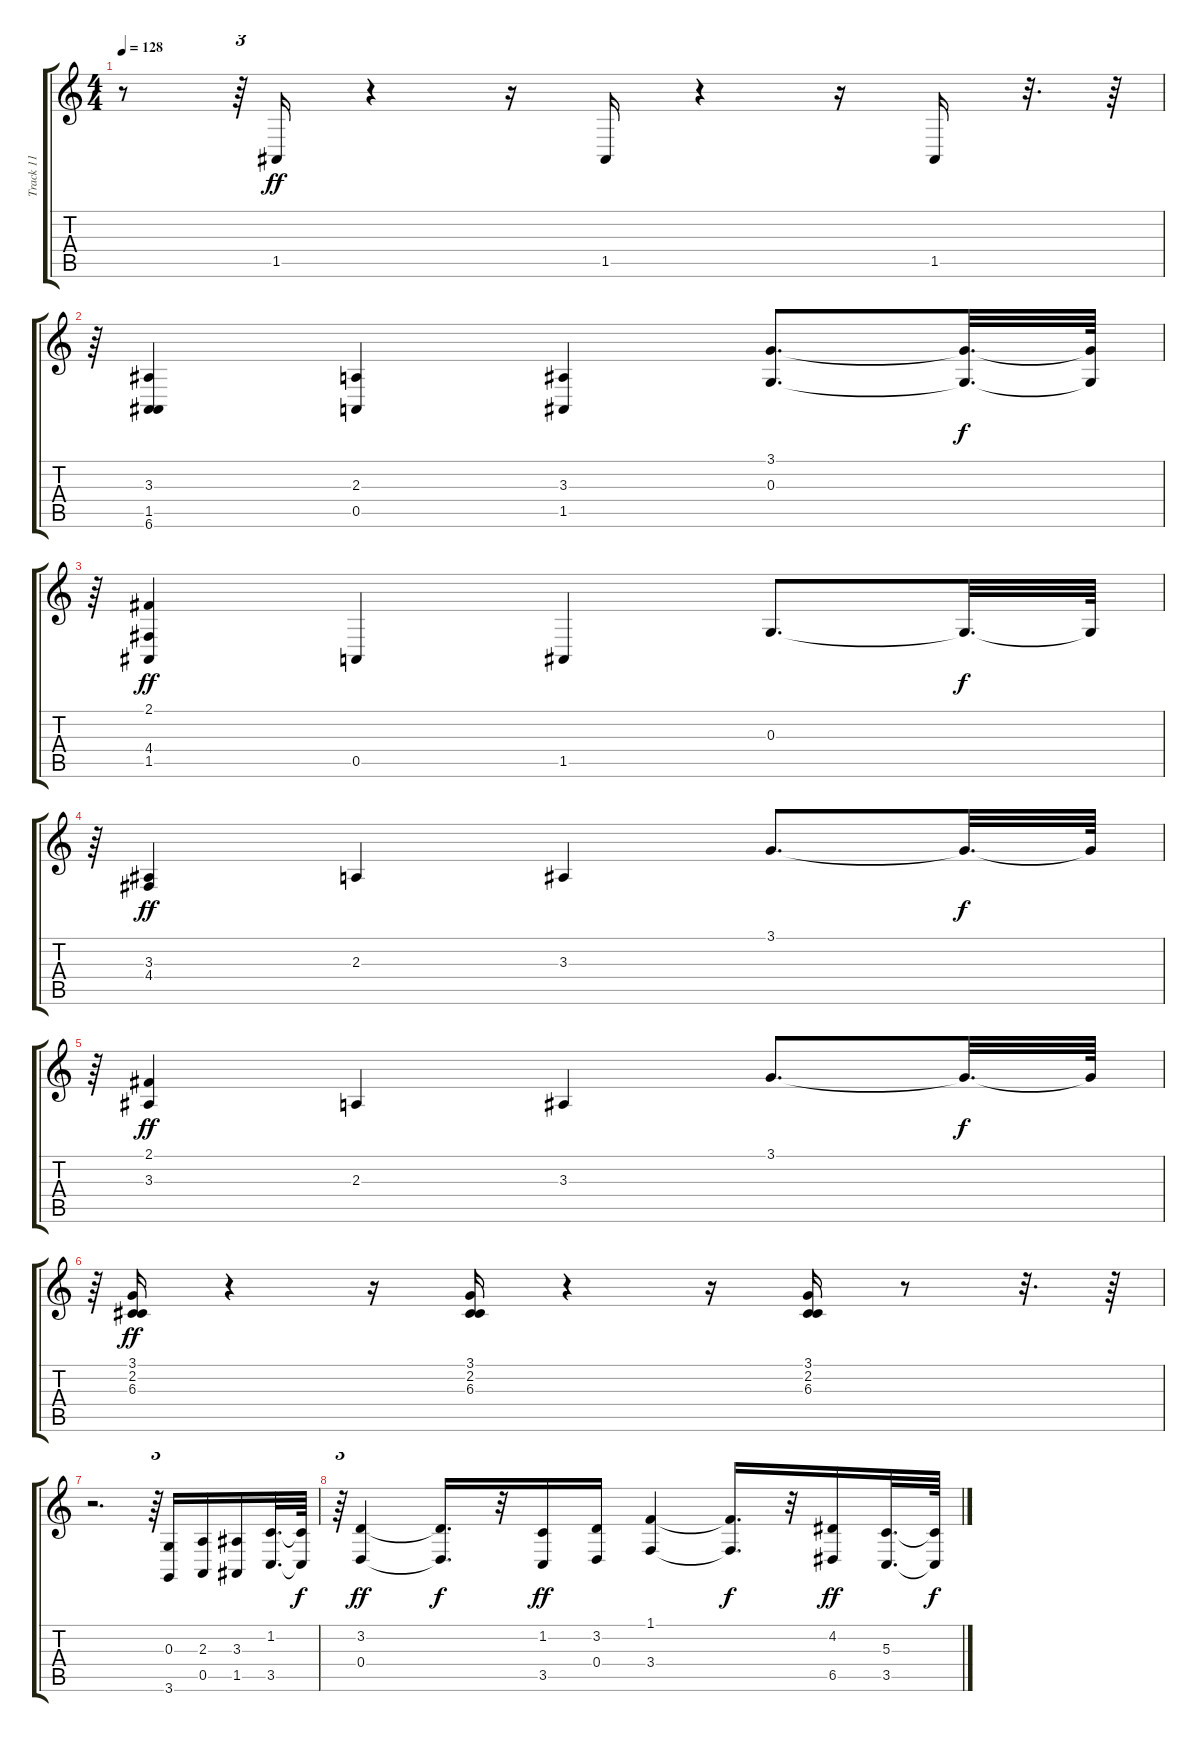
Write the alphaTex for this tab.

\track ("Track 11" "Track 11") {instrument frenchhorn}
\staff {score tabs}
\tuning (E4 B3 G3 D3 A2 E2) {hide}
\ts (4 4)
\tempo 128
\clef g2
\ks c
r.8{dy ff} r.64{tu (3 2)} 1.5.16 r.4 r.16 1.5.16 r.4 r.16 1.5.16 r.32{d} r.64 |
r.64{tu (3 2)} (3.3 1.5 6.6).4 (2.3 0.5).4 (3.3 1.5).4 (3.1 0.3).8{d} (3.1{t} 0.3{t}).32{d dy f} (3.1{t} 0.3{t}).64 |
r.64{tu (3 2)} (2.1 4.4 1.5).4{dy ff} 0.5.4 1.5.4 0.3.8{d} 0.3{t}.32{d dy f} 0.3{t}.64 |
r.64{tu (3 2)} (3.3 4.4).4{dy ff} 2.3.4 3.3.4 3.1.8{d} 3.1{t}.32{d dy f} 3.1{t}.64 |
r.64{tu (3 2)} (2.1 3.3).4{dy ff} 2.3.4 3.3.4 3.1.8{d} 3.1{t}.32{d dy f} 3.1{t}.64 |
r.64{tu (3 2)} (3.1 2.2 6.3).16{dy ff} r.4 r.16 (3.1 2.2 6.3).16 r.4 r.16 (3.1 2.2 6.3).16 r.8 r.32{d} r.64 |
r.2{d} r.64{tu (3 2)} (0.3 3.6).16 (2.3 0.5).16 (3.3 1.5).16 (1.2 3.5).32{d} (1.2{t} 3.5{t}).64{dy f} |
r.64{tu (3 2)} (3.2 0.4).4{dy ff} (3.2{t} 0.4{t}).16{d dy f} r.32 (1.2 3.5).16{dy ff} (3.2 0.4).16 (1.1 3.4).4 (1.1{t} 3.4{t}).16{d dy f} r.32 (4.2 6.5).16{dy ff} (5.3 3.5).32{d} (5.3{t} 3.5{t}).64{dy f}
